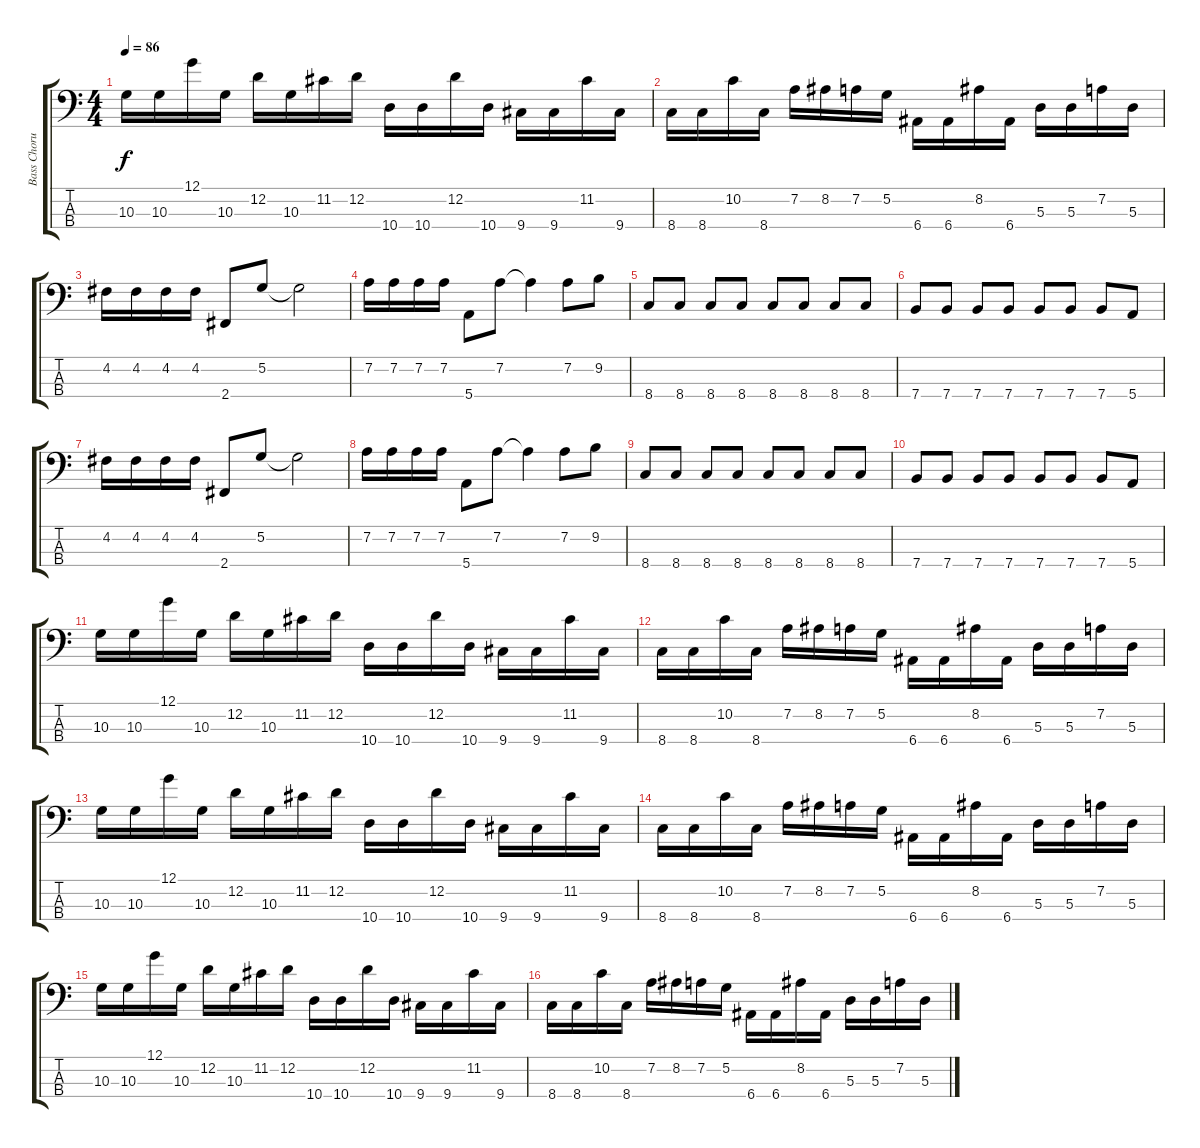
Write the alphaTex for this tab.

\track ("Bass Chorus" "Bass Choru") {instrument electricguitarjazz}
\staff {score tabs}
\tuning (G2 D2 A1 E1) {hide}
\ts (4 4)
\tempo 86
\clef f4
\ks c
10.3.16{dy f} 10.3.16 12.1.16 10.3.16 12.2.16 10.3.16 11.2.16 12.2.16 10.4.16 10.4.16 12.2.16 10.4.16 9.4.16 9.4.16 11.2.16 9.4.16 |
8.4.16 8.4.16 10.2.16 8.4.16 7.2.16 8.2.16 7.2.16 5.2.16 6.4.16 6.4.16 8.2.16 6.4.16 5.3.16 5.3.16 7.2.16 5.3.16 |
4.2.16 4.2.16 4.2.16 4.2.16 2.4.8 5.2.8 5.2{t}.2 |
7.2.16 7.2.16 7.2.16 7.2.16 5.4.8 7.2.8 7.2{t}.4 7.2.8 9.2.8 |
8.4.8 8.4.8 8.4.8 8.4.8 8.4.8 8.4.8 8.4.8 8.4.8 |
7.4.8 7.4.8 7.4.8 7.4.8 7.4.8 7.4.8 7.4.8 5.4.8 |
4.2.16 4.2.16 4.2.16 4.2.16 2.4.8 5.2.8 5.2{t}.2 |
7.2.16 7.2.16 7.2.16 7.2.16 5.4.8 7.2.8 7.2{t}.4 7.2.8 9.2.8 |
8.4.8 8.4.8 8.4.8 8.4.8 8.4.8 8.4.8 8.4.8 8.4.8 |
7.4.8 7.4.8 7.4.8 7.4.8 7.4.8 7.4.8 7.4.8 5.4.8 |
10.3.16 10.3.16 12.1.16 10.3.16 12.2.16 10.3.16 11.2.16 12.2.16 10.4.16 10.4.16 12.2.16 10.4.16 9.4.16 9.4.16 11.2.16 9.4.16 |
8.4.16 8.4.16 10.2.16 8.4.16 7.2.16 8.2.16 7.2.16 5.2.16 6.4.16 6.4.16 8.2.16 6.4.16 5.3.16 5.3.16 7.2.16 5.3.16 |
10.3.16 10.3.16 12.1.16 10.3.16 12.2.16 10.3.16 11.2.16 12.2.16 10.4.16 10.4.16 12.2.16 10.4.16 9.4.16 9.4.16 11.2.16 9.4.16 |
8.4.16 8.4.16 10.2.16 8.4.16 7.2.16 8.2.16 7.2.16 5.2.16 6.4.16 6.4.16 8.2.16 6.4.16 5.3.16 5.3.16 7.2.16 5.3.16 |
10.3.16 10.3.16 12.1.16 10.3.16 12.2.16 10.3.16 11.2.16 12.2.16 10.4.16 10.4.16 12.2.16 10.4.16 9.4.16 9.4.16 11.2.16 9.4.16 |
8.4.16 8.4.16 10.2.16 8.4.16 7.2.16 8.2.16 7.2.16 5.2.16 6.4.16 6.4.16 8.2.16 6.4.16 5.3.16 5.3.16 7.2.16 5.3.16
